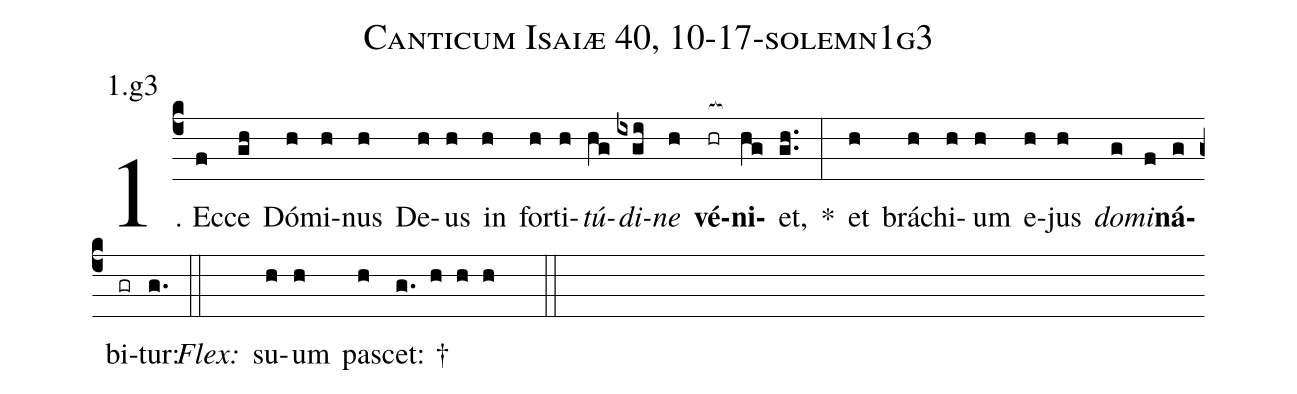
name: Canticum Isaiæ 40, 10-17-solemn1g3;
annotation: 1.g3;
%%
(c4)1. Ec(f)ce(gh) Dó(h)mi(h)nus(h) De(h)us(h) in(h) for(h)ti(h)<i>tú</i>(hg)<i>di</i>(ixgi)<i>ne</i>(h) <b>vé</b>(hr[ocb:1{])<b>ni</b>(hg[ocb:0}])et,(gh..) *(:) et(h) brá(h)chi(h)um(h) e(h)jus(h) <i>do</i>(g)<i>mi</i>(f)<b>ná</b>(g)bi(gr)tur:(g.) (::)
<i>Flex:</i>()  su(h)um(h) pa(h)scet: †(g. h h h  ::)
